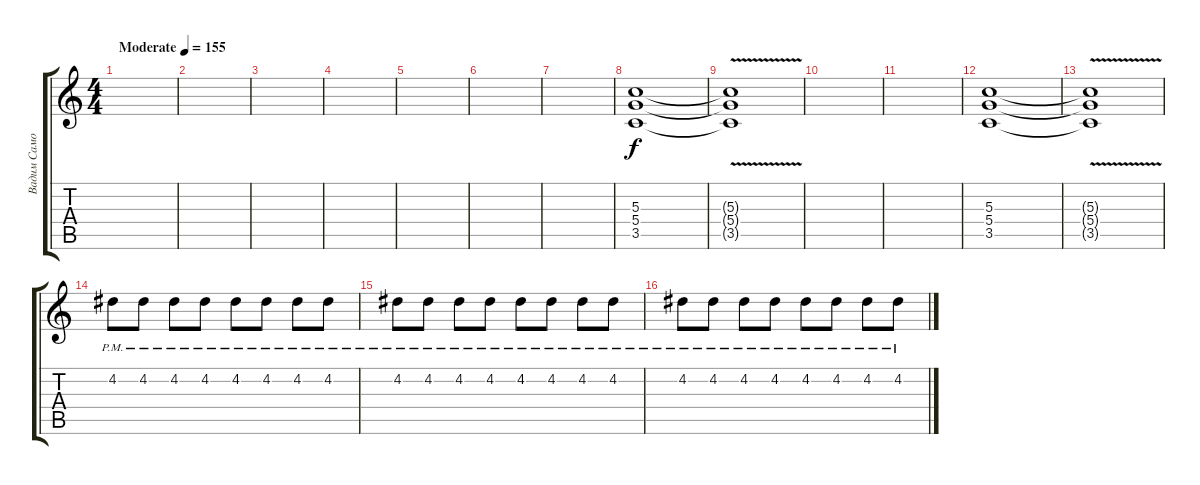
\track ("Вадим Самойлов (Fender Stratocaster)" "Вадим Само") {instrument overdrivenguitar}
\staff {score tabs}
\tuning (E4 B3 G3 D3 A2 E2) {hide}
\ts (4 4)
\tempo (155 "Moderate")
\clef g2
\ks c
|
|
|
|
|
|
|
(5.3 5.4 3.5).1 |
(5.3{t} 5.4{t} 3.5{v t}).1 |
|
|
(5.3 5.4 3.5).1 |
(5.3{t} 5.4{t} 3.5{v t}).1 |
4.2{pm}.8 4.2{pm}.8 4.2{pm}.8 4.2{pm}.8 4.2{pm}.8 4.2{pm}.8 4.2{pm}.8 4.2{pm}.8 |
4.2{pm}.8 4.2{pm}.8 4.2{pm}.8 4.2{pm}.8 4.2{pm}.8 4.2{pm}.8 4.2{pm}.8 4.2{pm}.8 |
4.2{pm}.8 4.2{pm}.8 4.2{pm}.8 4.2{pm}.8 4.2{pm}.8 4.2{pm}.8 4.2{pm}.8 4.2{pm}.8
